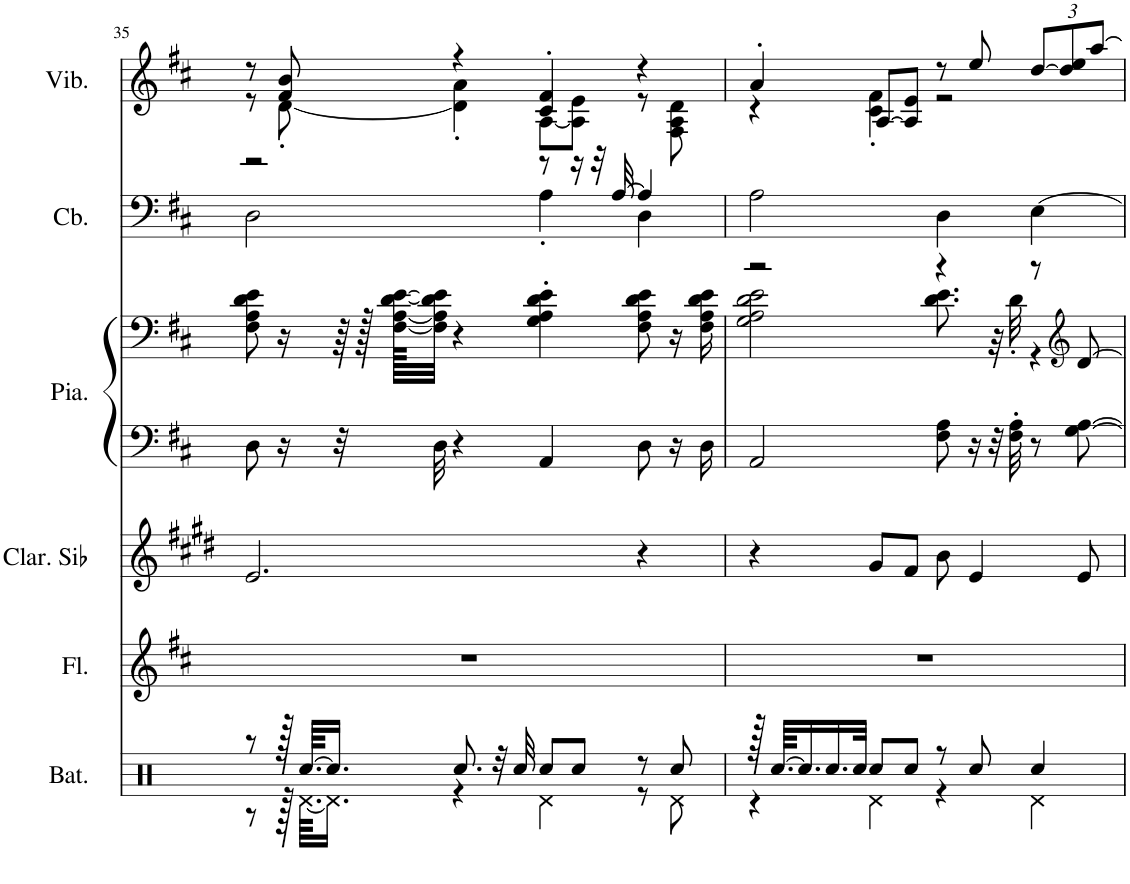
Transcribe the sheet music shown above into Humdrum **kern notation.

**kern	**kern	**kern	**kern	**kern	**kern	**kern
*part6	*part5	*part4	*part3	*part3	*part2	*part1
*staff7	*staff6	*staff5	*staff4	*staff3	*staff2	*staff1
*I"Batterie, Drums	*I"Flûte, Flute	*I"Clarinette en Sib	*I"Piano, Acoustic Grand Piano	*	*I"Contrebasse, Acoustic Bass	*I"Vibraphone, Vibraphone
*I'Bat.	*I'Fl.	*I'Clar. Sib	*I'Pia.	*	*I'Cb.	*I'Vib.
!!LO:PB:g=z
*clefX	*clefG2	*clefG2	*clefF4	*clefG2	*clefF4	*clefG2
*	*	*Trd1c2	*	*	*Trd7c12	*
*k[]	*k[f#c#]	*k[f#c#g#d#]	*k[f#c#]	*k[f#c#]	*k[f#c#]	*k[f#c#]
*M4/4	*M4/4	*M4/4	*M4/4	*M4/4	*M4/4	*M4/4
=35	=35	=35	=35	=35	=35	=35
*^	*	*	*	*	*^	*^
8r	8r	1r	2.e/	8D\	8F#\ 8A\ 8d\ 8e\	2r	2D\	8r	8r
128r	128r	.	.	16r	16r	.	.	8f#/ 8b/	[8d'\
[64.Rcc/KKLL	[64.Rd\KKLL	.	.	.	.	.	.	.	.
16.Rcc/JJ]	16.Rd\JJ]	.	.	.	.	.	.	.	.
.	.	.	.	32r	64r	.	.	.	.
.	.	.	.	.	128r	.	.	.	.
.	.	.	.	.	[128F#\ [128A\ [128d\ [128e\KKLLL	.	.	.	.
.	.	.	.	32D\	32F#\] 32A\] 32d\] 32e\]JJJ	.	.	.	.
8.Rcc/	4r	.	.	4r	4r	.	.	4r	4d\]' 4a\'
32r	.	.	.	.	.	.	.	.	.
32Rcc/	.	.	.	.	.	.	.	.	.
8Rcc/L	4Rd\	.	.	4AA/	4G\' 4A\' 4d\' 4e\'	8r	4A'\	4c#/' 4f#/'	[8A\L
8Rcc/J	.	.	.	.	.	16r	.	.	8A\] 8e\J
.	.	.	.	.	.	32r	.	.	.
.	.	.	.	.	.	[32A/	.	.	.
8r	8r	.	4r	8D\	8F#\ 8A\ 8d\ 8e\	4A/]	4D\	4r	8r
8Rcc/	8Rd\	.	.	16r	16r	.	.	.	8F#\ 8A\ 8d\
.	.	.	.	16D\	16F#\ 16A\ 16d\ 16e\	.	.	.	.
*	*	*	*	*	*	*v	*v	*	*
=36	=36	=36	=36	=36	=36	=36	=36	=36
*	*	*	*	*	*^	*	*	*
128r	4r	1r	4r	2AA/	2r	2G\ 2A\ 2d\ 2e\	2A\	4a'/	4r
[64.Rcc/KKLL	.	.	.	.	.	.	.	.	.
16.Rcc/]	.	.	.	.	.	.	.	.	.
16.Rcc/	.	.	.	.	.	.	.	.	.
32Rcc/JJk	.	.	.	.	.	.	.	.	.
8Rcc/L	4Rd\	.	8g#/L	.	.	.	.	[8A/L	4c#\' 4f#\'
8Rcc/J	.	.	8f#/J	.	.	.	.	8A/] 8e/J	.
8r	4r	.	8b\	8F#\ 8A\	4r	8.d\ 8.e\	4D\	8r	2r
8Rcc/	.	.	4e/	16r	.	.	.	8ee/	.
.	.	.	.	32r	.	32r	.	.	.
.	.	.	.	32F#\' 32A\'	.	32d'\	.	.	.
*	*	*	*	*	*	*	*	*Xbrackettup	*
4Rcc/	4Rd\	.	.	8r	8r	4r	[4E\	[12dd/L	.
.	.	.	.	.	.	.	.	12dd/] 12ee/	.
*	*	*	*	*	*clefG2	*	*	*	*
.	.	.	8e/	[8G\ [8A\	[8d/	.	.	.	.
.	.	.	.	.	.	.	.	[12aa/J	.
*v	*v	*	*	*	*v	*v	*	*v	*v
=	=	=	=	=	=	=
*-	*-	*-	*-	*-	*-	*-
